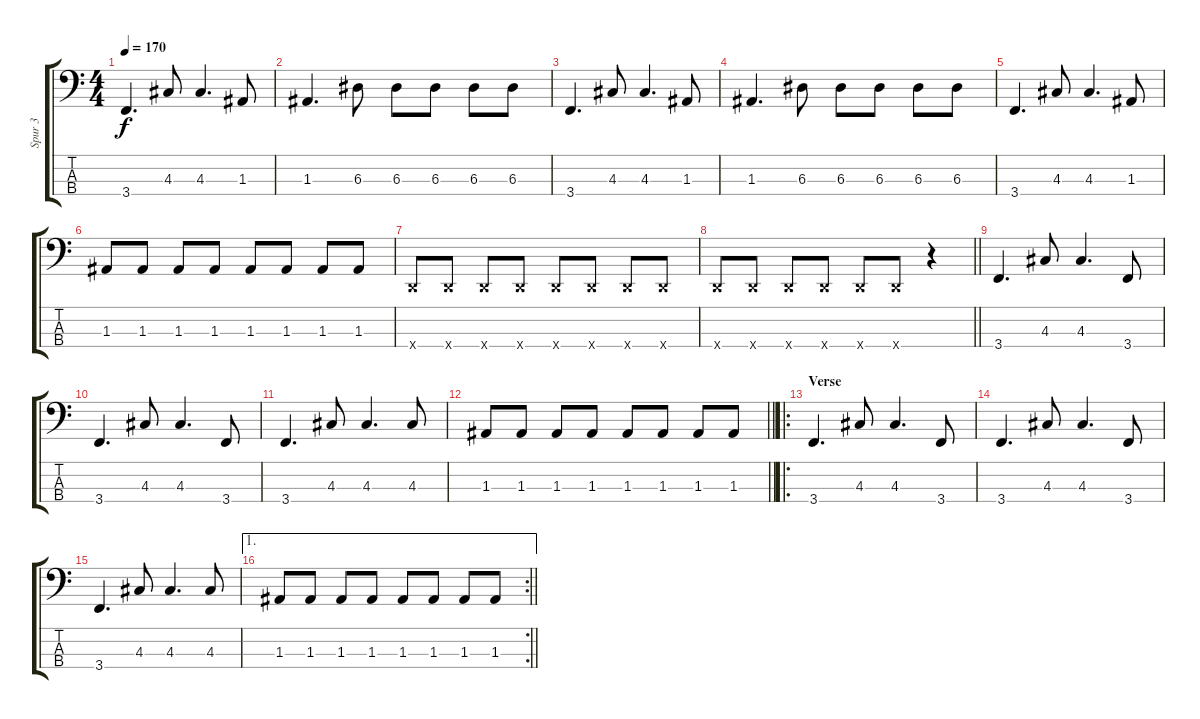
\track ("Spur 3" "Spur 3") {instrument electricbassfinger}
\staff {score tabs}
\tuning (G2 D2 A1 D1) {hide}
\ts (4 4)
\tempo 170
\clef f4
\ks c
3.4.4{d dy f} 4.3.8 4.3.4{d} 1.3.8 |
1.3.4{d} 6.3.8 6.3.8 6.3.8 6.3.8 6.3.8 |
3.4.4{d} 4.3.8 4.3.4{d} 1.3.8 |
1.3.4{d} 6.3.8 6.3.8 6.3.8 6.3.8 6.3.8 |
3.4.4{d} 4.3.8 4.3.4{d} 1.3.8 |
1.3.8 1.3.8 1.3.8 1.3.8 1.3.8 1.3.8 1.3.8 1.3.8 |
0.4{x}.8 0.4{x}.8 0.4{x}.8 0.4{x}.8 0.4{x}.8 0.4{x}.8 0.4{x}.8 0.4{x}.8 |
\barLineRight lightlight
0.4{x}.8 0.4{x}.8 0.4{x}.8 0.4{x}.8 0.4{x}.8 0.4{x}.8 r.4 |
3.4.4{d} 4.3.8 4.3.4{d} 3.4.8 |
3.4.4{d} 4.3.8 4.3.4{d} 3.4.8 |
3.4.4{d} 4.3.8 4.3.4{d} 4.3.8 |
\barLineRight lightlight
1.3.8 1.3.8 1.3.8 1.3.8 1.3.8 1.3.8 1.3.8 1.3.8 |
\ro
\section ("" "Verse")
3.4.4{d} 4.3.8 4.3.4{d} 3.4.8 |
3.4.4{d} 4.3.8 4.3.4{d} 3.4.8 |
3.4.4{d} 4.3.8 4.3.4{d} 4.3.8 |
\ae 1
\rc 2
\barLineRight lightlight
1.3.8 1.3.8 1.3.8 1.3.8 1.3.8 1.3.8 1.3.8 1.3.8
